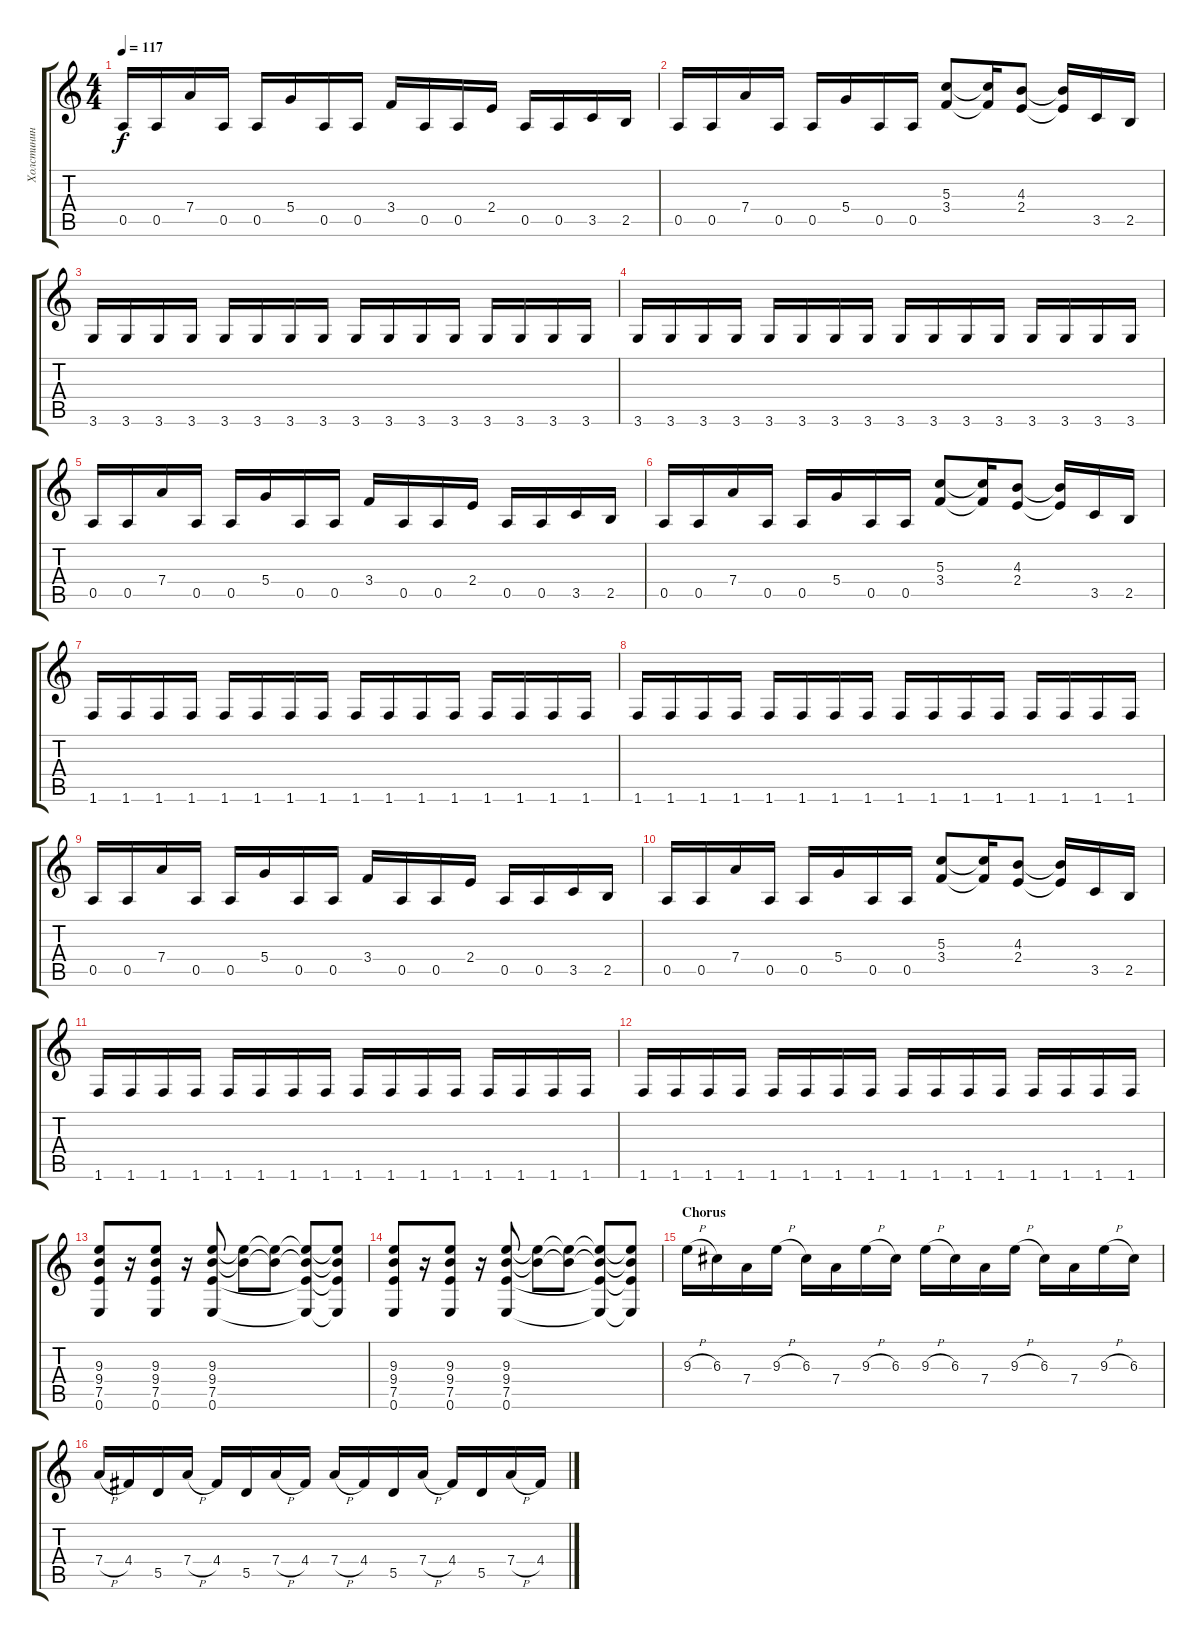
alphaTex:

\track ("Холстинин (Guitar 1)" "Холстинин ") {instrument distortionguitar}
\staff {score tabs}
\tuning (E4 B3 G3 D3 A2 E2) {hide}
\ts (4 4)
\tempo 117
\clef g2
\ks c
0.5.16{dy f} 0.5.16 7.4.16 0.5.16 0.5.16 5.4.16 0.5.16 0.5.16 3.4.16 0.5.16 0.5.16 2.4.16 0.5.16 0.5.16 3.5.16 2.5.16 |
0.5.16 0.5.16 7.4.16 0.5.16 0.5.16 5.4.16 0.5.16 0.5.16 (5.3 3.4).8 (5.3{t} 3.4{t}).16 (4.3 2.4).8 (4.3{t} 2.4{t}).16 3.5.16 2.5.16 |
3.6.16 3.6.16 3.6.16 3.6.16 3.6.16 3.6.16 3.6.16 3.6.16 3.6.16 3.6.16 3.6.16 3.6.16 3.6.16 3.6.16 3.6.16 3.6.16 |
3.6.16 3.6.16 3.6.16 3.6.16 3.6.16 3.6.16 3.6.16 3.6.16 3.6.16 3.6.16 3.6.16 3.6.16 3.6.16 3.6.16 3.6.16 3.6.16 |
0.5.16 0.5.16 7.4.16 0.5.16 0.5.16 5.4.16 0.5.16 0.5.16 3.4.16 0.5.16 0.5.16 2.4.16 0.5.16 0.5.16 3.5.16 2.5.16 |
0.5.16 0.5.16 7.4.16 0.5.16 0.5.16 5.4.16 0.5.16 0.5.16 (5.3 3.4).8 (5.3{t} 3.4{t}).16 (4.3 2.4).8 (4.3{t} 2.4{t}).16 3.5.16 2.5.16 |
1.6.16 1.6.16 1.6.16 1.6.16 1.6.16 1.6.16 1.6.16 1.6.16 1.6.16 1.6.16 1.6.16 1.6.16 1.6.16 1.6.16 1.6.16 1.6.16 |
1.6.16 1.6.16 1.6.16 1.6.16 1.6.16 1.6.16 1.6.16 1.6.16 1.6.16 1.6.16 1.6.16 1.6.16 1.6.16 1.6.16 1.6.16 1.6.16 |
0.5.16 0.5.16 7.4.16 0.5.16 0.5.16 5.4.16 0.5.16 0.5.16 3.4.16 0.5.16 0.5.16 2.4.16 0.5.16 0.5.16 3.5.16 2.5.16 |
0.5.16 0.5.16 7.4.16 0.5.16 0.5.16 5.4.16 0.5.16 0.5.16 (5.3 3.4).8 (5.3{t} 3.4{t}).16 (4.3 2.4).8 (4.3{t} 2.4{t}).16 3.5.16 2.5.16 |
1.6.16 1.6.16 1.6.16 1.6.16 1.6.16 1.6.16 1.6.16 1.6.16 1.6.16 1.6.16 1.6.16 1.6.16 1.6.16 1.6.16 1.6.16 1.6.16 |
1.6.16 1.6.16 1.6.16 1.6.16 1.6.16 1.6.16 1.6.16 1.6.16 1.6.16 1.6.16 1.6.16 1.6.16 1.6.16 1.6.16 1.6.16 1.6.16 |
(9.3 9.4 7.5 0.6).8 r.16 (9.3 9.4 7.5 0.6).8 r.16 (9.3 9.4 7.5 0.6).8 (9.3{t} 9.4{t}).8 (9.3{t} 9.4{t}).8 (9.3{t} 9.4{t} 7.5{t} 0.6{t}).8 (9.3{t} 9.4{t} 7.5{t} 0.6{t}).8 |
(9.3 9.4 7.5 0.6).8 r.16 (9.3 9.4 7.5 0.6).8 r.16 (9.3 9.4 7.5 0.6).8 (9.3{t} 9.4{t}).8 (9.3{t} 9.4{t}).8 (9.3{t} 9.4{t} 7.5{t} 0.6{t}).8 (9.3{t} 9.4{t} 7.5{t} 0.6{t}).8 |
\section ("" "Chorus")
9.3{h}.16 6.3.16 7.4.16 9.3{h}.16 6.3.16 7.4.16 9.3{h}.16 6.3.16 9.3{h}.16 6.3.16 7.4.16 9.3{h}.16 6.3.16 7.4.16 9.3{h}.16 6.3.16 |
7.4{h}.16 4.4.16 5.5.16 7.4{h}.16 4.4.16 5.5.16 7.4{h}.16 4.4.16 7.4{h}.16 4.4.16 5.5.16 7.4{h}.16 4.4.16 5.5.16 7.4{h}.16 4.4.16
